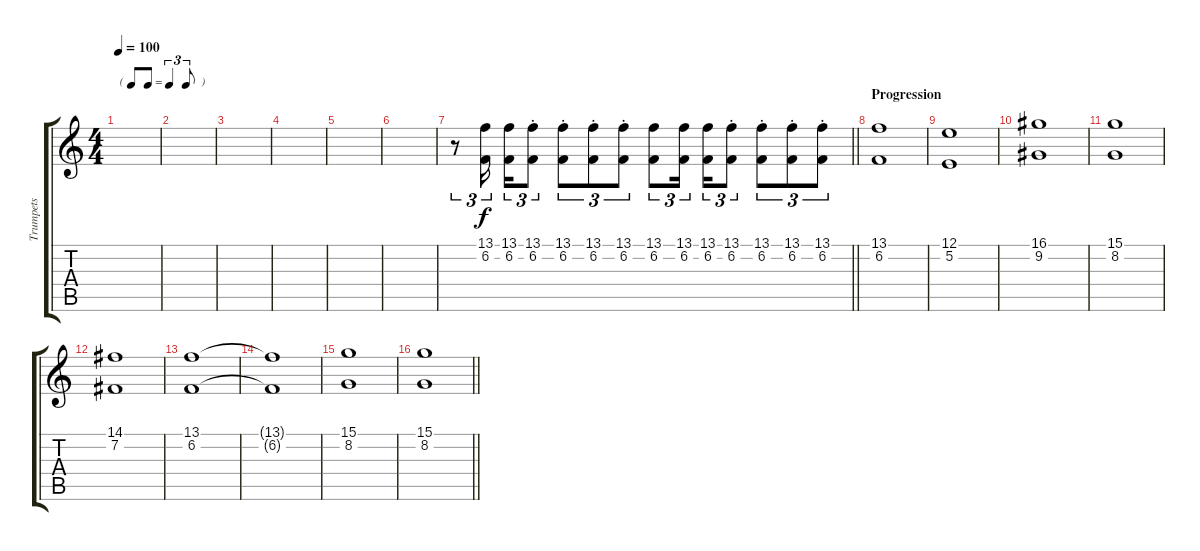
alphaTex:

\track ("Trumpets" "Trumpets") {instrument trumpet}
\staff {score tabs}
\tuning (E4 B3 G3 D3 A2 E2) {hide}
\ts (4 4)
\tf triplet8th
\tempo 100
\clef g2
\ks c
|
|
|
|
|
|
\barLineRight lightlight
r.8{tu (3 2)} (13.1 6.2).16{tu (3 2) volume 10 beam splitsecondary} (13.1 6.2).16{tu (3 2)} (13.1{st} 6.2{st}).8{tu (3 2)} (13.1{st} 6.2{st}).8{tu (3 2)} (13.1{st} 6.2{st}).8{tu (3 2)} (13.1{st} 6.2{st}).8{tu (3 2)} (13.1 6.2).8{tu (3 2)} (13.1 6.2).16{tu (3 2) beam splitsecondary} (13.1 6.2).16{tu (3 2)} (13.1{st} 6.2{st}).8{tu (3 2)} (13.1{st} 6.2{st}).8{tu (3 2)} (13.1{st} 6.2{st}).8{tu (3 2)} (13.1{st} 6.2{st}).8{tu (3 2)} |
\section ("" "Progression")
(13.1 6.2).1 |
(12.1 5.2).1 |
(16.1 9.2).1 |
(15.1 8.2).1 |
(14.1 7.2).1 |
(13.1 6.2).1{volume 11} |
(13.1{t} 6.2{t}).1 |
(15.1 8.2).1 |
\barLineRight lightlight
(15.1 8.2).1
